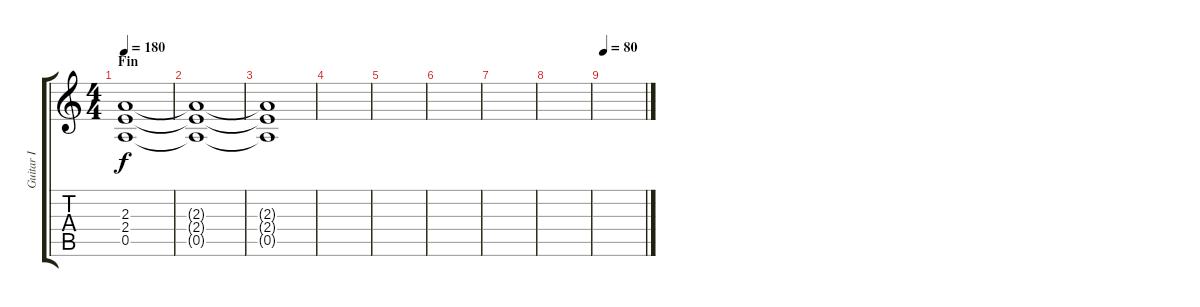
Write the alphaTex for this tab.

\track ("Guitar I" "Guitar I") {instrument distortionguitar}
\staff {score tabs}
\tuning (E4 B3 G3 D3 A2 E2) {hide}
\ts (4 4)
\section ("" "Fin")
\tempo 180
\clef g2
\ks c
(2.3 2.4 0.5).1{dy f volume 0} |
(2.3{t} 2.4{t} 0.5{t}).1 |
(2.3{t} 2.4{t} 0.5{t}).1 |
|
|
|
|
|
\tempo 80
